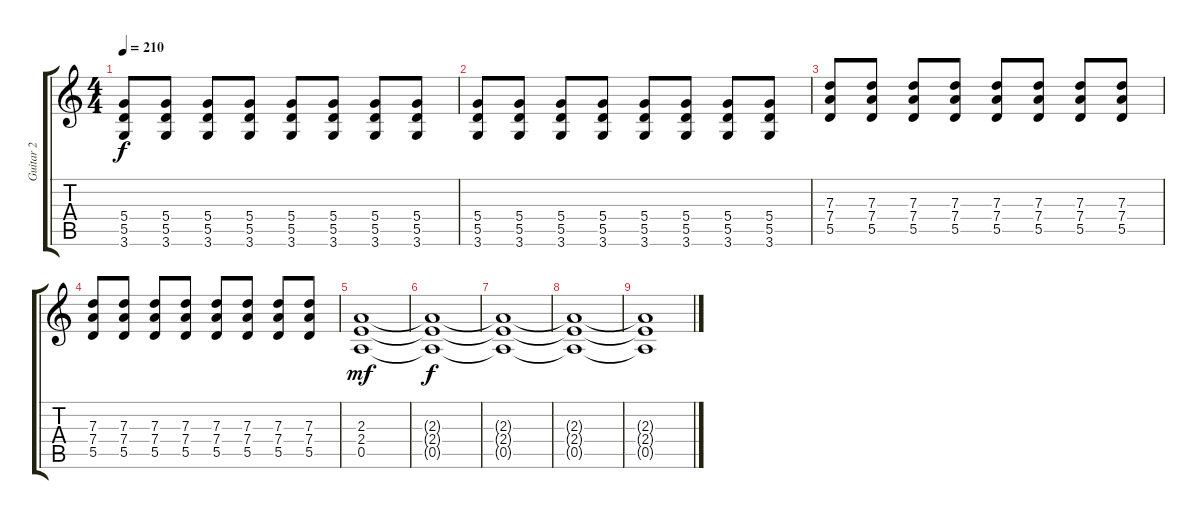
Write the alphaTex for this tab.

\track ("Guitar 2" "Guitar 2") {instrument distortionguitar}
\staff {score tabs}
\tuning (E4 B3 G3 D3 A2 E2) {hide}
\ts (4 4)
\tempo 210
\clef g2
\ks c
(5.4 5.5 3.6).8{dy f} (5.4 5.5 3.6).8 (5.4 5.5 3.6).8 (5.4 5.5 3.6).8 (5.4 5.5 3.6).8 (5.4 5.5 3.6).8 (5.4 5.5 3.6).8 (5.4 5.5 3.6).8 |
(5.4 5.5 3.6).8 (5.4 5.5 3.6).8 (5.4 5.5 3.6).8 (5.4 5.5 3.6).8 (5.4 5.5 3.6).8 (5.4 5.5 3.6).8 (5.4 5.5 3.6).8 (5.4 5.5 3.6).8 |
(7.3 7.4 5.5).8 (7.3 7.4 5.5).8 (7.3 7.4 5.5).8 (7.3 7.4 5.5).8 (7.3 7.4 5.5).8 (7.3 7.4 5.5).8 (7.3 7.4 5.5).8 (7.3 7.4 5.5).8 |
(7.3 7.4 5.5).8 (7.3 7.4 5.5).8 (7.3 7.4 5.5).8 (7.3 7.4 5.5).8 (7.3 7.4 5.5).8 (7.3 7.4 5.5).8 (7.3 7.4 5.5).8 (7.3 7.4 5.5).8 |
(2.3 2.4 0.5).1{dy mf} |
(2.3{t} 2.4{t} 0.5{t}).1{dy f} |
(2.3{t} 2.4{t} 0.5{t}).1 |
(2.3{t} 2.4{t} 0.5{t}).1 |
(2.3{t} 2.4{t} 0.5{t}).1
